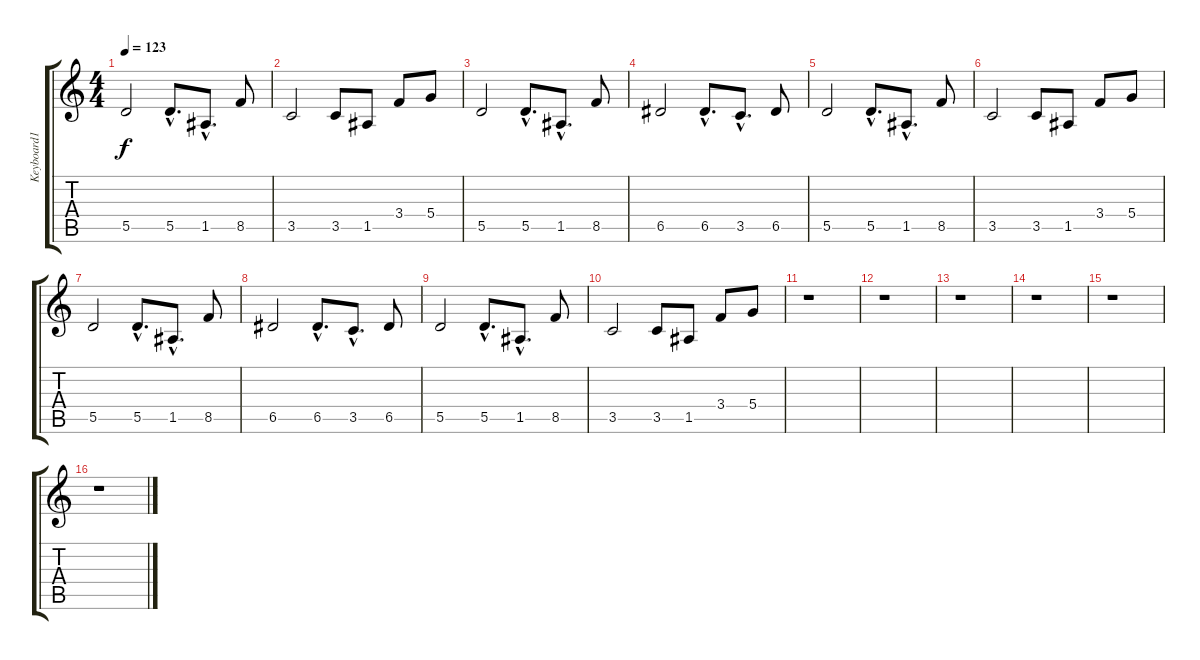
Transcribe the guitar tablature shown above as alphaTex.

\track ("Keyboard1" "Keyboard1") {instrument lead1square}
\staff {score tabs}
\tuning (E5 B4 G4 D4 A3 E3) {hide}
\ts (4 4)
\tempo 123
\clef g2
\ks c
5.5.2{dy f} 5.5{hac}.8{d} 1.5{hac}.8{d} 8.5.8 |
3.5.2 3.5.8 1.5.8 3.4.8 5.4.8 |
5.5.2 5.5{hac}.8{d} 1.5{hac}.8{d} 8.5.8 |
6.5.2 6.5{hac}.8{d} 3.5{hac}.8{d} 6.5.8 |
5.5.2 5.5{hac}.8{d} 1.5{hac}.8{d} 8.5.8 |
3.5.2 3.5.8 1.5.8 3.4.8 5.4.8 |
5.5.2 5.5{hac}.8{d} 1.5{hac}.8{d} 8.5.8 |
6.5.2 6.5{hac}.8{d} 3.5{hac}.8{d} 6.5.8 |
5.5.2 5.5{hac}.8{d} 1.5{hac}.8{d} 8.5.8 |
3.5.2 3.5.8 1.5.8 3.4.8 5.4.8 |
r.1 |
r.1 |
r.1 |
r.1 |
r.1 |
r.1
